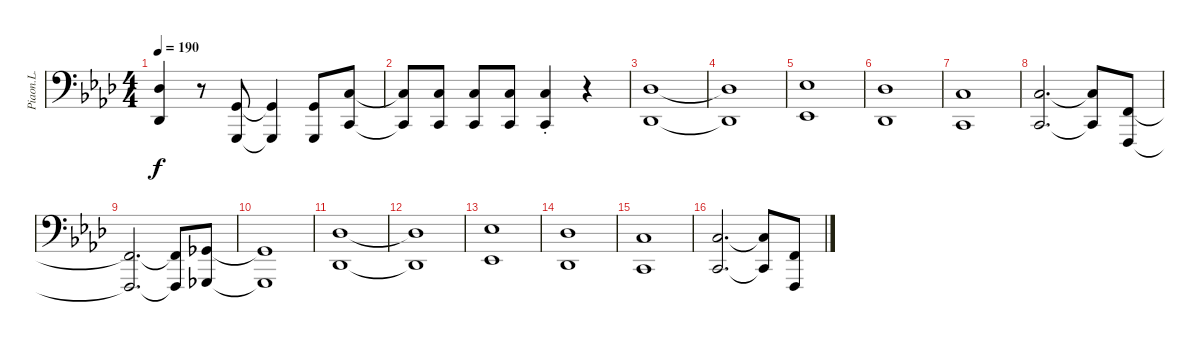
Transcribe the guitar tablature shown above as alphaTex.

\track ("Piaon.L." "Piaon.L.") {instrument brightacousticpiano}
\staff {score}
\tuning (C3 G2 D2 A1 E1 B0) {hide}
\ts (4 4)
\tempo 190
\clef f4
\ks ab
(1.1 4.4).4{dy f} r.8 (0.2 3.5).8 (0.2{t} 3.5{t}).4 (0.2 3.5).8 (0.1 3.4).8 |
(0.1{t} 3.4{t}).8 (0.1 3.4).8 (0.1 3.4).8 (0.1 3.4).8 (0.1{st} 3.4{st}).4 r.4 |
(1.1 4.4).1 |
(1.1{t} 4.4{t}).1 |
(3.1 1.3).1 |
(1.1 4.4).1 |
(0.1 3.4).1 |
(0.1 3.4).2{d} (0.1{t} 3.4{t}).8 (3.3 1.5).8 |
(3.3{t} 1.5{t}).2{d} (3.3{t} 1.5{t}).8 (4.3 2.5).8 |
(4.3{t} 2.5{t}).1 |
(1.1 4.4).1 |
(1.1{t} 4.4{t}).1 |
(3.1 1.3).1 |
(1.1 4.4).1 |
(0.1 3.4).1 |
(0.1 3.4).2{d} (0.1{t} 3.4{t}).8 (3.3 1.5).8
